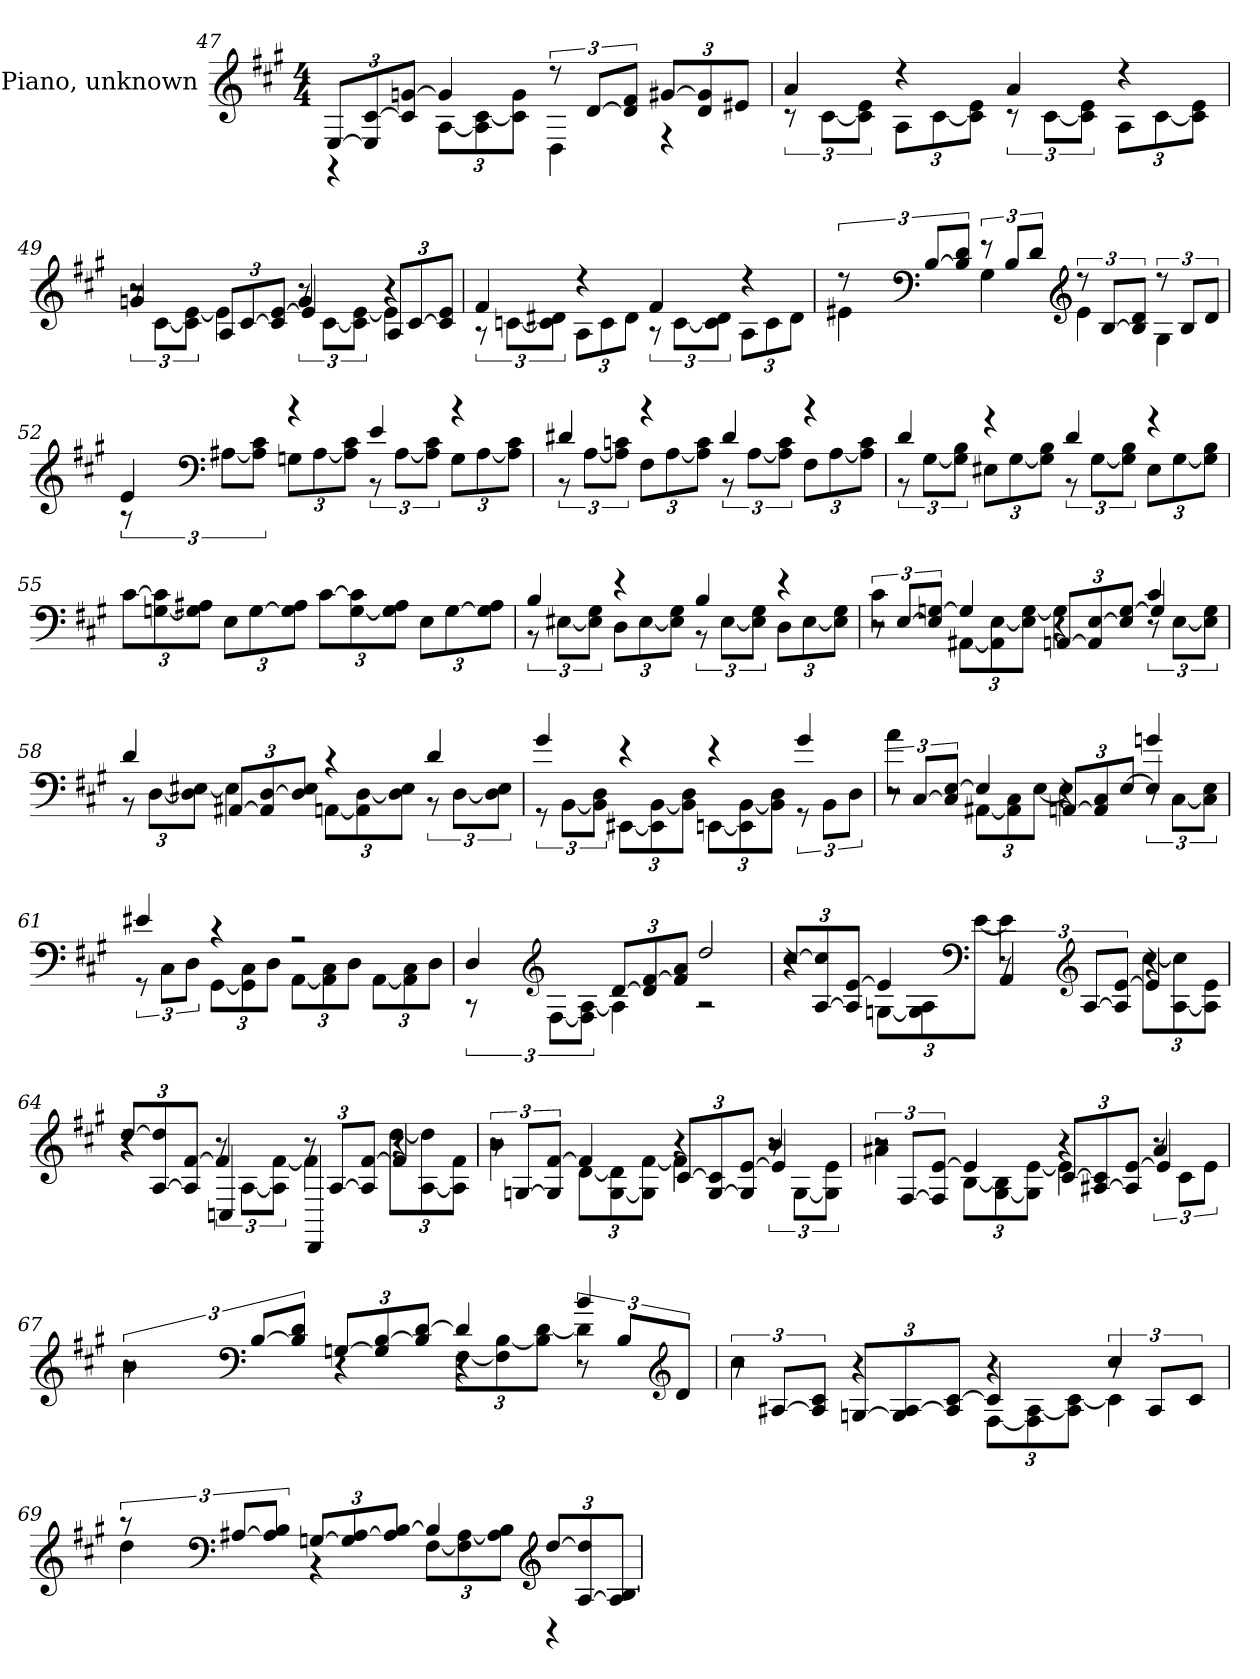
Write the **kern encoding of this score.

**kern
*part1
*staff1
*I"Piano, unknown
*I'Pno.
!!LO:LB:g=z
*clefG2
*k[f#c#g#]
*M4/4
*Xbrackettup
=47
*^
[12E/L	4r
12E/] [12c#/	.
12c#/] [12gn/J	.
4g/]	[12A\L
.	12A\] [12c#\
.	12c#\] 12g\J
*brackettup	*
12r	4D\
[12d/L	.
12d/] 12f#/J	.
*Xbrackettup	*
[12g#X/L	4r
12d/ 12g#/]	.
12e#X/J	.
=48	=48
*	*brackettup
4a/	12r
.	[12c#\L
.	12c#\] 12e\J
*	*Xbrackettup
4r	12A\L
.	[12c#\
.	12c#\] 12e\J
*	*brackettup
4a/	12r
.	[12c#\L
.	12c#\] 12e\J
*	*Xbrackettup
4r	12A\L
.	[12c#\
.	12c#\] 12e\J
!!LO:LB:g=z	!!
=49	=49
*	*brackettup
*	*^
2r	12r	4gn/
.	[12c#\L	.
.	12c#\] [12e\J	.
*	*	*Xbrackettup
.	4e\]	12A/L
.	.	[12c#/
.	.	12c#/] [12e/J
*	*brackettup	*
4g/	12r	4e/]
.	[12c#\L	.
.	12c#\] [12e\J	.
*	*	*Xbrackettup
4r	4e\]	12A/L
.	.	[12c#/
.	.	12c#/] 12e/J
*	*v	*v
=50	=50
*	*brackettup
4f#/	12r
.	[12cn\L
.	12c\] 12d#X\J
*	*Xbrackettup
4r	12A\L
.	12c\
.	12d#\J
*	*brackettup
4f#/	12r
.	[12c\L
.	12c\] 12d#\J
*	*Xbrackettup
4r	12A\L
.	12c\
.	12d#\J
!!LO:LB:g=z	!!
=51	=51
*brackettup	*
12r	4e#X\
*clefF4	*
[12B/L	.
12B/] 12d/J	.
12r	4G#\
12B/L	.
12d/J	.
*clefG2	*
12r	4e#\
[12B/L	.
12B/] 12d/J	.
12r	4G#\
12B/L	.
12d/J	.
=52	=52
4e/	12r
*clefF4	*
.	[12A#X\L
.	12A#\] 12c#\J
*	*Xbrackettup
4r	12Gn\L
.	[12A#\
.	12A#\] 12c#\J
*	*brackettup
4e/	12r
.	[12A#\L
.	12A#\] 12c#\J
*	*Xbrackettup
4r	12G\L
.	[12A#\
.	12A#\] 12c#\J
!!LO:LB:g=z	!!
=53	=53
*	*brackettup
4d#X/	12r
.	[12A\L
.	12A\] 12cn\J
*	*Xbrackettup
4r	12F#\L
.	[12A\
.	12A\] 12c\J
*	*brackettup
4d#/	12r
.	[12A\L
.	12A\] 12c\J
*	*Xbrackettup
4r	12F#\L
.	[12A\
.	12A\] 12c\J
=54	=54
*	*brackettup
4d/	12r
.	[12G#\L
.	12G#\] 12B\J
*	*Xbrackettup
4r	12E#X\L
.	[12G#\
.	12G#\] 12B\J
*	*brackettup
4d/	12r
.	[12G#\L
.	12G#\] 12B\J
*	*Xbrackettup
4r	12E#\L
.	[12G#\
.	12G#\] 12B\J
*v	*v
!!LO:LB:g=z
=55
[12c#\L
[12Gn\ 12c#\]
12G\] 12A#X\J
12E\L
[12G\
12G\] 12A#\J
[12c#\L
[12G\ 12c#\]
12G\] 12A#\J
12E\L
[12G\
12G\] 12A#\J
=56
*^
*	*brackettup
4B/	12r
.	[12E#X\L
.	12E#\] 12G#\J
*	*Xbrackettup
4r	12D\L
.	[12E#\
.	12E#\] 12G#\J
*	*brackettup
4B/	12r
.	[12E#\L
.	12E#\] 12G#\J
*	*Xbrackettup
4r	12D\L
.	[12E#\
.	12E#\] 12G#\J
!!LO:LB:g=z	!!
=57	=57
*	*^
*	*	*brackettup
2r	4c#\	12r
.	.	[12E/L
.	.	12E/] [12Gn/J
*	*Xbrackettup	*
.	[12AA#X\L	4G/]
.	12AA#\] [12E\	.
.	12E\] [12G\J	.
4r	4G\]	[12AAn/L
.	.	12AA/] [12E/
.	.	12E/] [12G/J
*	*brackettup	*
4c#/	12r	4G/]
.	[12E\L	.
.	12E\] 12G\J	.
*	*v	*v
=58	=58
4d/	12r
.	[12D\L
.	12D\] [12E#X\J
*Xbrackettup	*
[12AA#X/L	4E#\]
12AA#/] [12D/	.
12D/] 12E#/J	.
4r	[12AAn\L
.	12AA\] [12D\
.	12D\] 12E#\J
*	*brackettup
4d/	12r
.	[12D\L
.	12D\] 12E#\J
!!LO:LB:g=z	!!
=59	=59
4g#/	12r
.	[12BB\L
.	12BB\] 12D\J
*	*Xbrackettup
4r	[12EE#X\L
.	12EE#\] [12BB\
.	12BB\] 12D\J
4r	[12EEn\L
.	12EE\] [12BB\
.	12BB\] 12D\J
*	*brackettup
4g#/	12r
.	12BB\L
.	12D\J
=60	=60
*	*^
2r	4a\	12r
.	.	[12C#/L
.	.	12C#/] [12E/J
*	*Xbrackettup	*
.	[12AA#X\L	4E/]
.	12AA#\] 12C#\	.
.	[12E\J	.
4r	4E\]	[12AAn/L
.	.	12AA/] 12C#/
.	.	[12E/J
*	*brackettup	*
4gn/	12r	4E/]
.	[12C#\L	.
.	12C#\] 12E\J	.
*	*v	*v
!!LO:LB:g=z
=61	=61
4e#X/	12r
.	12C#\L
.	12D\J
*	*Xbrackettup
4r	[12GG#\L
.	12GG#\] 12C#\
.	12D\J
2r	[12AA\L
.	12AA\] 12C#\
.	12D\J
.	[12AA\L
.	12AA\] 12C#\
.	12D\J
=62	=62
*	*brackettup
4D/	12r
*clefG2	*
.	[12F#\L
.	12F#\] [12A\J
*Xbrackettup	*
[12d/L	4A\]
12d/] [12f#/	.
12f#/] 12a/J	.
2dd/	2r
!!LO:LB:g=z	!!
=63	=63
*	*^
[12cc#/L	4r	2r
[12A/ 12cc#/]	.	.
12A/] [12e/J	.	.
4e/]	[12Gn\L	.
.	12G\] 12A\	.
*clefF4	*	*
.	[12e\J	.
*brackettup	*	*
12r	4e\]	4AA/
*clefG2	*	*
[12A/L	.	.
12A/] [12e/J	.	.
*	*Xbrackettup	*
4e/]	[12cc#\L	4r
.	[12A\ 12cc#\]	.
.	12A\] 12e\J	.
=64	=64	=64
[12dd/L	4r	4r
[12A/ 12dd/]	.	.
12A/] [12f#/J	.	.
*	*brackettup	*
4f#/]	12r	4Cn/
.	[12A\L	.
.	12A\] [12f#\J	.
12r	4f#\]	4DD/
[12A/L	.	.
12A/] [12f#/J	.	.
*	*Xbrackettup	*
4f#/]	[12dd\L	4r
.	[12A\ 12dd\]	.
.	12A\] 12f#\J	.
!!LO:LB:g=z	!!	!!
=65	=65	=65
*	*	*brackettup
2r	4b\	12r
.	.	[12Gn/L
.	.	12G/] [12f#/J
*	*Xbrackettup	*
.	[12d\L	4f#/]
.	[12G\ 12d\]	.
.	12G\] [12f#\J	.
4r	4f#\]	[12c#/L
.	.	[12G/ 12c#/]
.	.	12G/] [12e/J
*	*brackettup	*
4b/	12r	4e/]
.	[12G\L	.
.	12G\] 12e\J	.
=66	=66	=66
2r	4a#X\	12r
.	.	[12F#/L
.	.	12F#/] [12e/J
*	*Xbrackettup	*
.	[12B\L	4e/]
.	[12G#\ 12B\]	.
.	12G#\] [12e\J	.
4r	4e\]	[12c#/L
.	.	[12A#X/ 12c#/]
.	.	12A#/] [12e/J
*	*brackettup	*
4a#/	12r	4e/]
.	12c#\L	.
.	12e\J	.
!!LO:PB:g=z	!!	!!
=67	=67	=67
2r	4b\	12r
*clefF4	*	*
.	.	[12B/L
.	.	12B/] 12d/J
*	*	*Xbrackettup
.	4r	[12Gn/L
.	.	12G/] [12B/
.	.	12B/] [12d/J
4r	[12F#\L	4d/]
.	12F#\] [12B\	.
.	12B\] [12d\J	.
*	*	*brackettup
4b/	4d\]	12r
.	.	12B/L
*clefG2	*	*
.	.	12d/J
=68	=68	=68
2r	4cc#\	12r
.	.	[12A#X/L
.	.	12A#/] 12c#/J
*	*	*Xbrackettup
.	4r	[12Gn/L
.	.	12G/] [12A#/
.	.	12A#/] [12c#/J
4r	[12F#\L	4c#/]
.	12F#\] [12A#\	.
.	12A#\] [12c#\J	.
*	*	*brackettup
4cc#/	4c#\]	12r
.	.	12A#/L
.	.	12c#/J
*	*v	*v
!!LO:LB:g=z
=69	=69
12r	4dd\
*clefF4	*
[12A#X/L	.
12A#/] 12B/J	.
*Xbrackettup	*
[12Gn/L	4r
12G/] [12A#/	.
12A#/] [12B/J	.
4B/]	[12F#\L
.	12F#\] [12A#\
.	12A#\] 12B\J
*clefG2	*
[12dd/L	4r
[12A#/ 12dd/]	.
12A#/] [12B/J	.
*v	*v
=
*-
